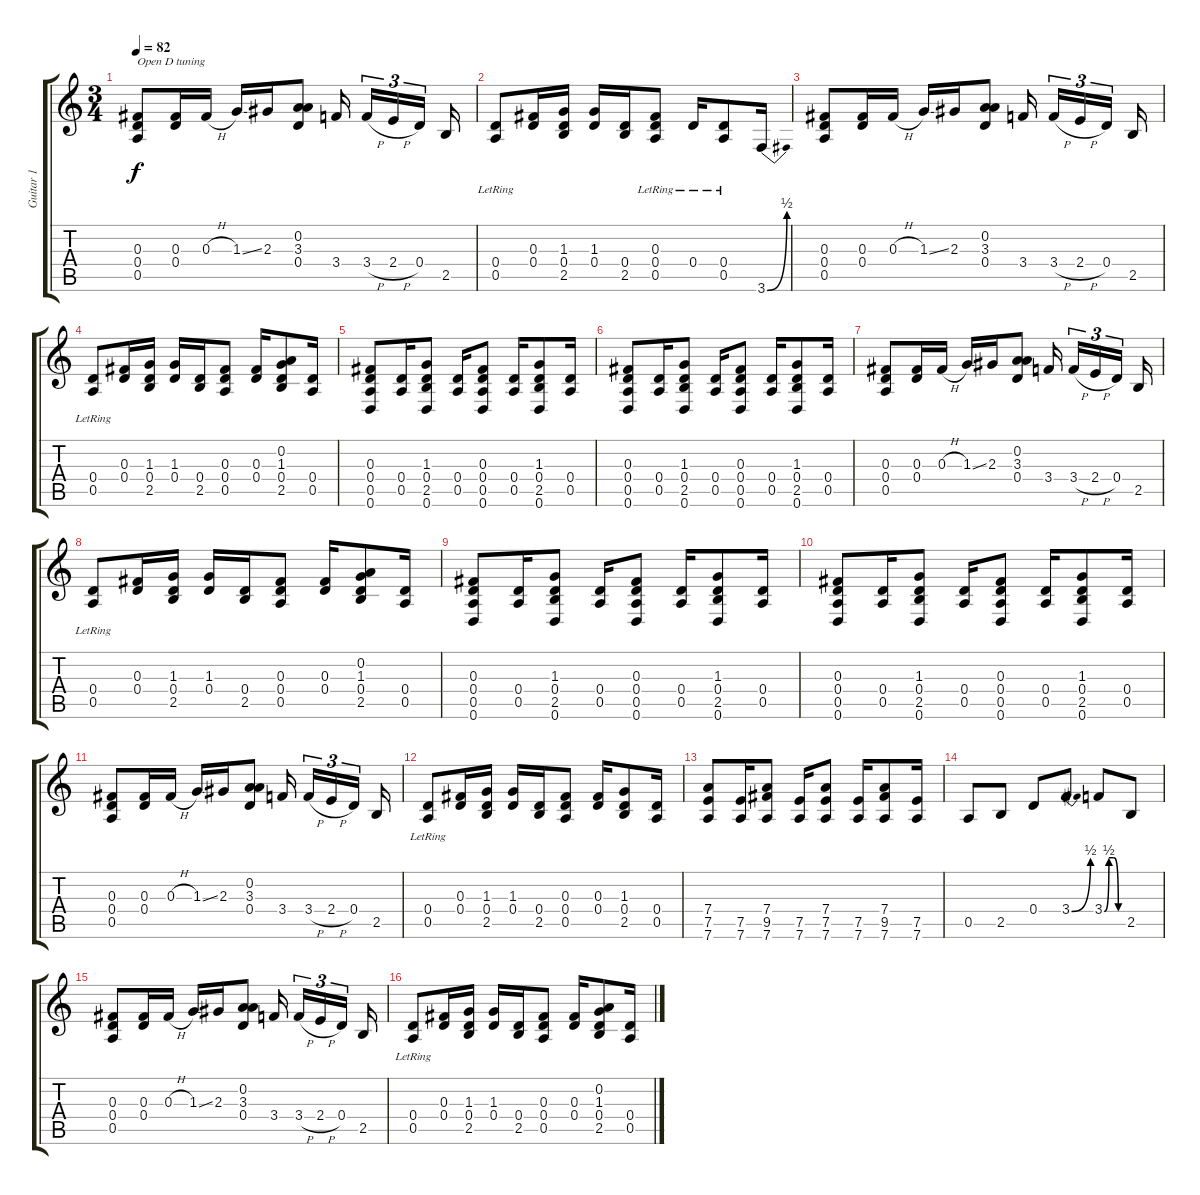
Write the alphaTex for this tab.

\track ("Guitar 1" "Guitar 1") {instrument acousticguitarnylon}
\staff {score tabs}
\tuning (D4 A3 Gb3 D3 A2 D2) {hide}
\ts (3 4)
\tempo 82
\clef g2
\ks c
(0.3 0.4 0.5).8{txt "Open D tuning" dy f instrument acousticguitarnylon} (0.3 0.4).16 0.3{h}.16 1.3{ss}.16 2.3.16 (0.2 3.3 0.4).8 3.4.16 3.4{h}.16{tu (3 2)} 2.4{h}.16{tu (3 2)} 0.4.16{tu (3 2)} 2.5.16 |
(0.4 0.5{lr}).8 (0.3 0.4).16 (1.3 0.4 2.5).16 (1.3 0.4).16 (0.4 2.5).16 (0.3 0.4 0.5{lr}).8 0.4{lr}.16 (0.4{lr} 0.5{lr}).8 3.6{be (bend 0 0 60 2)}.16 |
(0.3 0.4 0.5).8 (0.3 0.4).16 0.3{h}.16 1.3{ss}.16 2.3.16 (0.2 3.3 0.4).8 3.4.16 3.4{h}.16{tu (3 2)} 2.4{h}.16{tu (3 2)} 0.4.16{tu (3 2)} 2.5.16 |
(0.4 0.5{lr}).8 (0.3 0.4).16 (1.3 0.4 2.5).16 (1.3 0.4).16 (0.4 2.5).16 (0.3 0.4 0.5).8 (0.3 0.4).16 (0.2 1.3 0.4 2.5).8 (0.4 0.5).16 |
(0.3 0.4 0.5 0.6).8{volume 14} (0.4 0.5).16 (1.3 0.4 2.5 0.6).8 (0.4 0.5).16 (0.3 0.4 0.5 0.6).8 (0.4 0.5).16 (1.3 0.4 2.5 0.6).8 (0.4 0.5).16 |
(0.3 0.4 0.5 0.6).8 (0.4 0.5).16 (1.3 0.4 2.5 0.6).8 (0.4 0.5).16 (0.3 0.4 0.5 0.6).8 (0.4 0.5).16 (1.3 0.4 2.5 0.6).8 (0.4 0.5).16 |
(0.3 0.4 0.5).8 (0.3 0.4).16 0.3{h}.16 1.3{ss}.16 2.3.16 (0.2 3.3 0.4).8 3.4.16 3.4{h}.16{tu (3 2)} 2.4{h}.16{tu (3 2)} 0.4.16{tu (3 2)} 2.5.16 |
(0.4 0.5{lr}).8 (0.3 0.4).16 (1.3 0.4 2.5).16 (1.3 0.4).16 (0.4 2.5).16 (0.3 0.4 0.5).8 (0.3 0.4).16 (0.2 1.3 0.4 2.5).8 (0.4 0.5).16 |
(0.3 0.4 0.5 0.6).8{volume 14} (0.4 0.5).16 (1.3 0.4 2.5 0.6).8 (0.4 0.5).16 (0.3 0.4 0.5 0.6).8 (0.4 0.5).16 (1.3 0.4 2.5 0.6).8 (0.4 0.5).16 |
(0.3 0.4 0.5 0.6).8 (0.4 0.5).16 (1.3 0.4 2.5 0.6).8 (0.4 0.5).16 (0.3 0.4 0.5 0.6).8 (0.4 0.5).16 (1.3 0.4 2.5 0.6).8 (0.4 0.5).16 |
(0.3 0.4 0.5).8 (0.3 0.4).16 0.3{h}.16 1.3{ss}.16 2.3.16 (0.2 3.3 0.4).8 3.4.16 3.4{h}.16{tu (3 2)} 2.4{h}.16{tu (3 2)} 0.4.16{tu (3 2)} 2.5.16 |
(0.4 0.5{lr}).8 (0.3 0.4).16 (1.3 0.4 2.5).16 (1.3 0.4).16 (0.4 2.5).16 (0.3 0.4 0.5).8 (0.3 0.4).16 (1.3 0.4 2.5).8 (0.4 0.5).16 |
(7.4 7.5 7.6).8 (7.5 7.6).16 (7.4 9.5 7.6).8 (7.5 7.6).16 (7.4 7.5 7.6).8 (7.5 7.6).16 (7.4 9.5 7.6).8 (7.5 7.6).16 |
0.5.8 2.5.8 0.4.8 3.4{be (bend 0 0 60 2)}.8 3.4{be (custom 0 0 15 2 30 2 45 0 60 0)}.8 2.5.8 |
(0.3 0.4 0.5).8 (0.3 0.4).16 0.3{h}.16 1.3{ss}.16 2.3.16 (0.2 3.3 0.4).8 3.4.16 3.4{h}.16{tu (3 2)} 2.4{h}.16{tu (3 2)} 0.4.16{tu (3 2)} 2.5.16 |
(0.4 0.5{lr}).8 (0.3 0.4).16 (1.3 0.4 2.5).16 (1.3 0.4).16 (0.4 2.5).16 (0.3 0.4 0.5).8 (0.3 0.4).16 (0.2 1.3 0.4 2.5).8 (0.4 0.5).16
